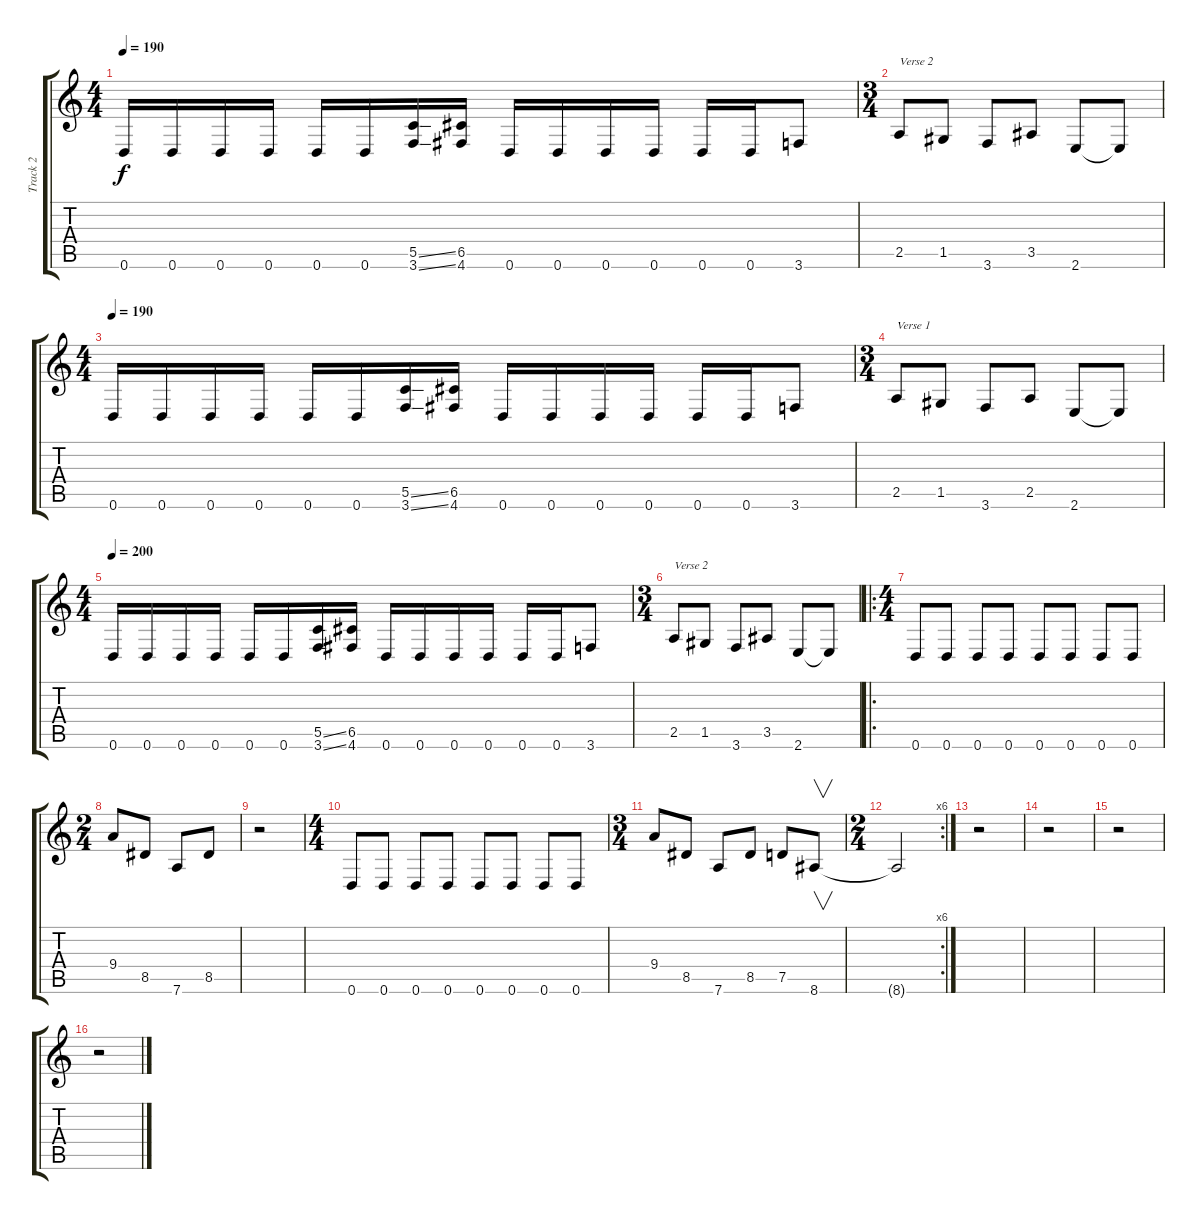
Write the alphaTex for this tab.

\track ("Track 2" "Track 2") {instrument overdrivenguitar}
\staff {score tabs}
\tuning (D4 A3 F3 C3 G2 D2) {hide}
\ts (4 4)
\tempo 190
\clef g2
\ks c
0.6.16{dy f} 0.6.16 0.6.16 0.6.16 0.6.16 0.6.16 (5.5{ss} 3.6{ss}).16 (6.5 4.6).16 0.6.16 0.6.16 0.6.16 0.6.16 0.6.16 0.6.16 3.6.8 |
\ts (3 4)
2.5.8{txt "Verse 2"} 1.5.8 3.6.8 3.5.8 2.6.8 2.6{t}.8 |
\ts (4 4)
\tempo 190
0.6.16 0.6.16 0.6.16 0.6.16 0.6.16 0.6.16 (5.5{ss} 3.6{ss}).16 (6.5 4.6).16 0.6.16 0.6.16 0.6.16 0.6.16 0.6.16 0.6.16 3.6.8 |
\ts (3 4)
2.5.8{txt "Verse 1"} 1.5.8 3.6.8 2.5.8 2.6.8 2.6{t}.8 |
\ts (4 4)
\tempo 200
0.6.16 0.6.16 0.6.16 0.6.16 0.6.16 0.6.16 (5.5{ss} 3.6{ss}).16 (6.5 4.6).16 0.6.16 0.6.16 0.6.16 0.6.16 0.6.16 0.6.16 3.6.8 |
\ts (3 4)
2.5.8{txt "Verse 2"} 1.5.8 3.6.8 3.5.8 2.6.8 2.6{t}.8 |
\ro
\ts (4 4)
0.6.8 0.6.8 0.6.8 0.6.8 0.6.8 0.6.8 0.6.8 0.6.8 |
\ts (2 4)
9.4.8 8.5.8 7.6.8 8.5.8 |
r.2 |
\ts (4 4)
0.6.8 0.6.8 0.6.8 0.6.8 0.6.8 0.6.8 0.6.8 0.6.8 |
\ts (3 4)
9.4.8 8.5.8 7.6.8 8.5.8 7.5.8 8.6.8{v} |
\rc 6
\ts (2 4)
8.6{t}.2 |
r.2 |
r.2 |
r.2 |
r.2
